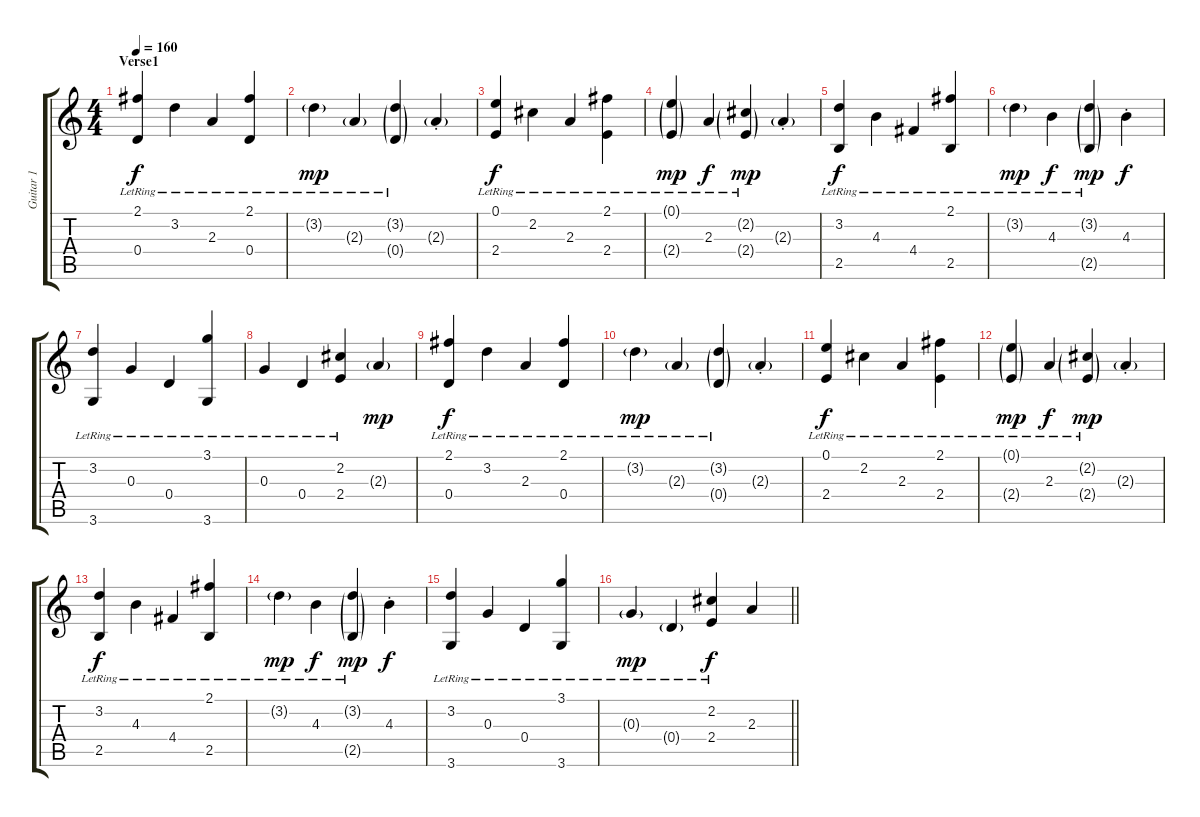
\track ("Guitar 1" "Guitar 1") {instrument acousticguitarsteel}
\staff {score tabs}
\tuning (E4 B3 G3 D3 A2 E2) {hide}
\ts (4 4)
\section ("" "Verse1")
\tempo 160
\clef g2
\ks c
(2.1{lr} 0.4{lr}).4{dy f} 3.2{lr}.4 2.3{lr}.4 (2.1{lr} 0.4{lr}).4 |
3.2{g lr}.4{dy mp} 2.3{g lr}.4 (3.2{g lr} 0.4{g lr}).4 2.3{g st}.4 |
(0.1{lr} 2.4{lr}).4{dy f} 2.2{lr}.4 2.3{lr}.4 (2.1{lr} 2.4{lr}).4 |
(0.1{g lr} 2.4{g lr}).4{dy mp} 2.3{lr}.4{dy f} (2.2{g lr} 2.4{g lr}).4{dy mp} 2.3{g st}.4 |
(3.2{lr} 2.5{lr}).4{dy f} 4.3{lr}.4 4.4{lr}.4 (2.1 2.5{lr}).4 |
3.2{g lr}.4{dy mp} 4.3{lr}.4{dy f} (3.2{g lr} 2.5{g lr}).4{dy mp} 4.3{st}.4{dy f} |
(3.2{lr} 3.6{lr}).4 0.3{lr}.4 0.4{lr}.4 (3.1 3.6{lr}).4 |
0.3{lr}.4 0.4{lr}.4 (2.2{lr} 2.4{lr}).4 2.3{g}.4{dy mp} |
(2.1{lr} 0.4{lr}).4{dy f} 3.2{lr}.4 2.3{lr}.4 (2.1{lr} 0.4{lr}).4 |
3.2{g lr}.4{dy mp} 2.3{g lr}.4 (3.2{g lr} 0.4{g lr}).4 2.3{g st}.4 |
(0.1{lr} 2.4{lr}).4{dy f} 2.2{lr}.4 2.3{lr}.4 (2.1{lr} 2.4{lr}).4 |
(0.1{g lr} 2.4{g lr}).4{dy mp} 2.3{lr}.4{dy f} (2.2{g lr} 2.4{g lr}).4{dy mp} 2.3{g st}.4 |
(3.2{lr} 2.5{lr}).4{dy f} 4.3{lr}.4 4.4{lr}.4 (2.1 2.5{lr}).4 |
3.2{g lr}.4{dy mp} 4.3{lr}.4{dy f} (3.2{g lr} 2.5{g lr}).4{dy mp} 4.3{st}.4{dy f} |
(3.2{lr} 3.6{lr}).4 0.3{lr}.4 0.4{lr}.4 (3.1 3.6{lr}).4 |
\barLineRight lightlight
0.3{g lr}.4{dy mp} 0.4{g lr}.4 (2.2{lr} 2.4{lr}).4{dy f} 2.3.4
